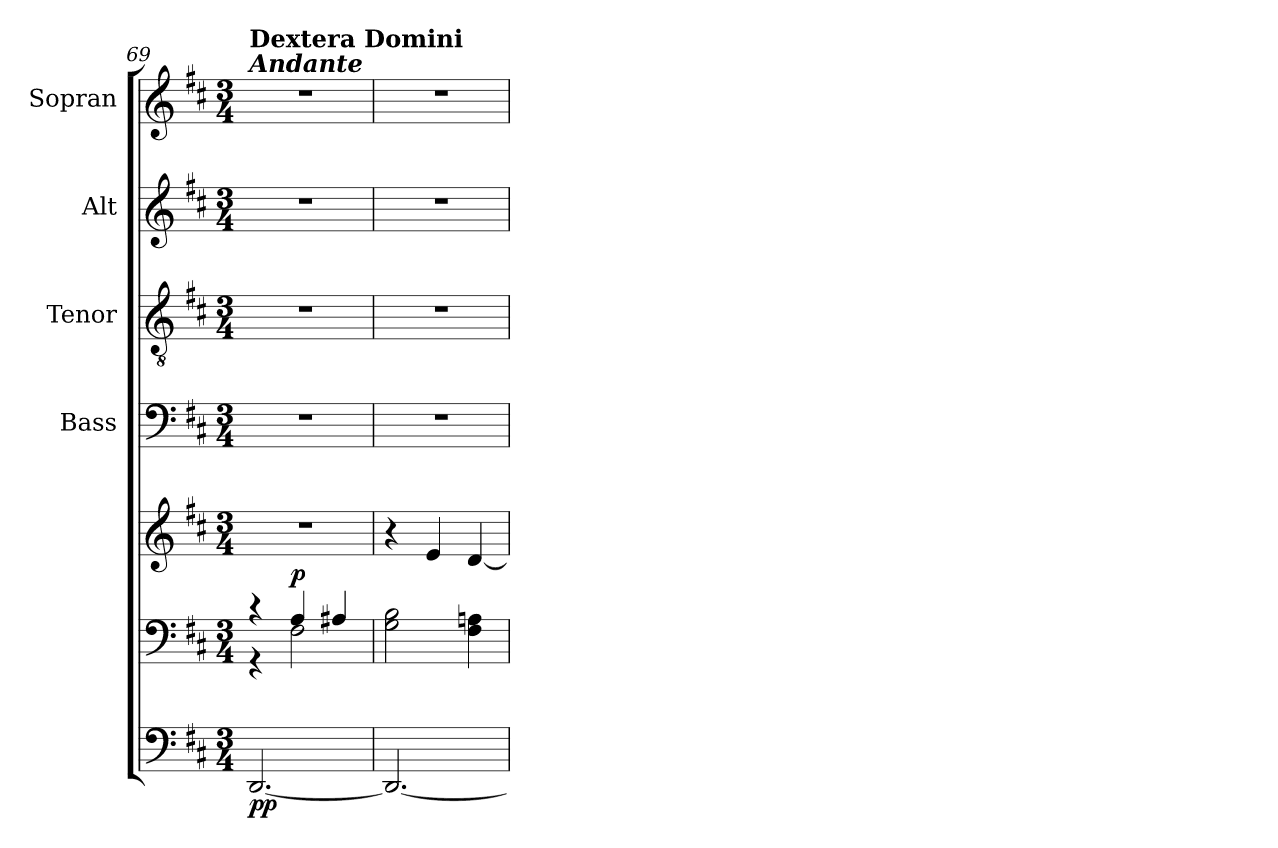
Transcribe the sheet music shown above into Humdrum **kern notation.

**kern	**dynam	**kern	**kern	**dynam	**kern	**kern	**kern	**kern
*part6	*part6	*part5	*part5	*part5	*part4	*part3	*part2	*part1
*staff7	*staff7	*staff6	*staff5	*staff5/6	*staff4	*staff3	*staff2	*staff1
*	*	*	*	*	*I"Bass	*I"Tenor	*I"Alt	*I"Sopran
*	*	*	*	*	*I'B.	*I'T.	*I'A.	*I'S.
!!LO:LB:g=z
*clefF4	*	*clefF4	*clefG2	*	*clefF4	*clefGv2	*clefG2	*clefG2
*k[f#c#]	*	*k[f#c#]	*k[f#c#]	*	*k[f#c#]	*k[f#c#]	*k[f#c#]	*k[f#c#]
*D:	*	*D:	*D:	*	*D:	*D:	*D:	*D:
*M3/4	*	*M3/4	*M3/4	*	*M3/4	*M3/4	*M3/4	*M3/4
=69	=69	=69	=69	=69	=69	=69	=69	=69
*	*	*^	*	*	*	*	*	*
!	!	!	!	!	!	!	!	!	!LO:TX:a:Bi:t=Andante
!	!	!	!	!	!	!	!	!	!LO:TX:a:B:t=Dextera Domini
!	!LO:DY:b	!	!	!	!	!	!	!	!
[2.DD/	pp	4r	4r	2.r	.	2.r	2.r	2.r	2.r
!	!	!	!	!	!LO:DY:a=2	!	!	!	!
.	.	4A/	2F#\	.	p	.	.	.	.
.	.	4A#X/	.	.	.	.	.	.	.
*	*	*v	*v	*	*	*	*	*	*
=70	=70	=70	=70	=70	=70	=70	=70	=70
2.DD/_	.	2G\ 2B\	4r	.	2.r	2.r	2.r	2.r
.	.	.	4e/	.	.	.	.	.
.	.	4F#\ 4An\	[4d/	.	.	.	.	.
=	=	=	=	=	=	=	=	=
*-	*-	*-	*-	*-	*-	*-	*-	*-
